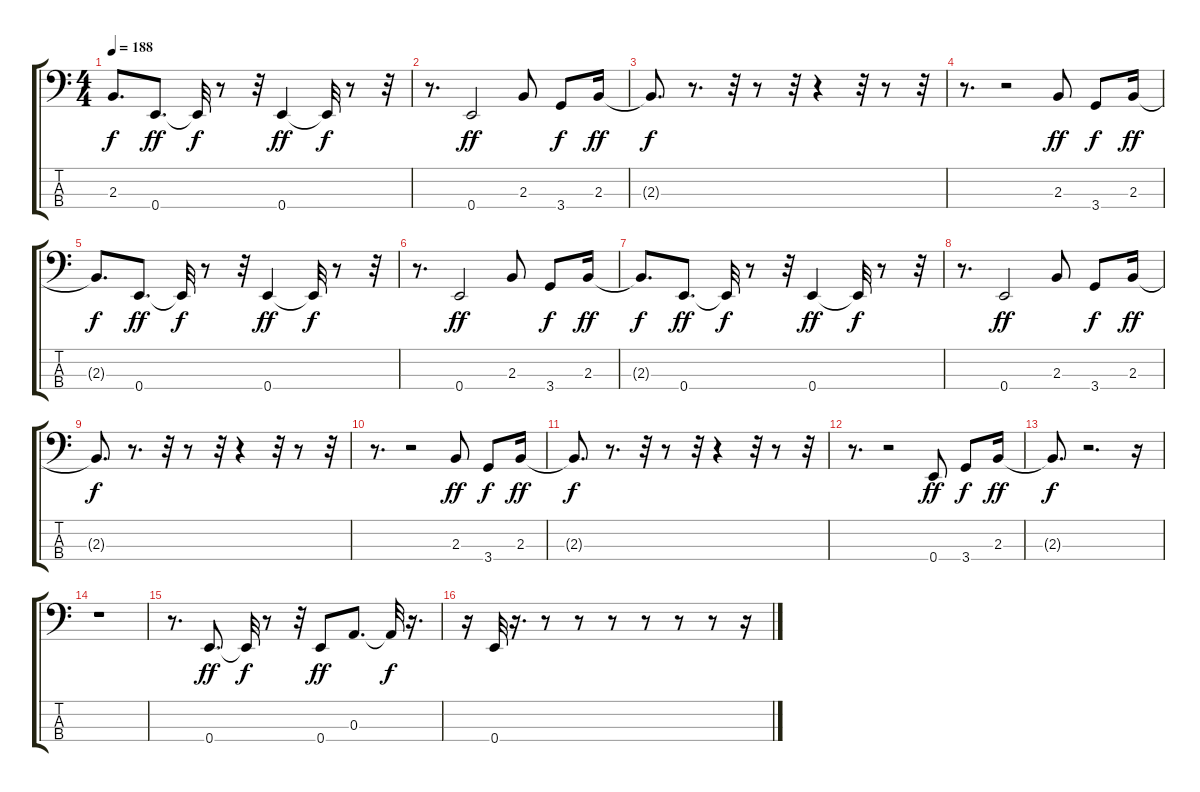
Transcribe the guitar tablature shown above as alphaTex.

\track "" {instrument synthbass1}
\staff {score tabs}
\tuning (G2 D2 A1 E1) {hide}
\ts (4 4)
\tempo 188
\clef f4
\ks c
2.3{t}.8{d dy f} 0.4.8{d dy ff} 0.4{t}.32{dy f} r.8 r.32 0.4.4{dy ff} 0.4{t}.32{dy f} r.8 r.32 |
r.8{d} 0.4.2{dy ff} 2.3.8 3.4.8{dy f} 2.3.16{dy ff} |
2.3{t}.8{d dy f} r.8{d} r.32 r.8 r.32 r.4 r.32 r.8 r.32 |
r.8{d} r.2 2.3.8{dy ff} 3.4.8{dy f} 2.3.16{dy ff} |
2.3{t}.8{d dy f} 0.4.8{d dy ff} 0.4{t}.32{dy f} r.8 r.32 0.4.4{dy ff} 0.4{t}.32{dy f} r.8 r.32 |
r.8{d} 0.4.2{dy ff} 2.3.8 3.4.8{dy f} 2.3.16{dy ff} |
2.3{t}.8{d dy f} 0.4.8{d dy ff} 0.4{t}.32{dy f} r.8 r.32 0.4.4{dy ff} 0.4{t}.32{dy f} r.8 r.32 |
r.8{d} 0.4.2{dy ff} 2.3.8 3.4.8{dy f} 2.3.16{dy ff} |
2.3{t}.8{d dy f} r.8{d} r.32 r.8 r.32 r.4 r.32 r.8 r.32 |
r.8{d} r.2 2.3.8{dy ff} 3.4.8{dy f} 2.3.16{dy ff} |
2.3{t}.8{d dy f} r.8{d} r.32 r.8 r.32 r.4 r.32 r.8 r.32 |
r.8{d} r.2 0.4.8{dy ff} 3.4.8{dy f} 2.3.16{dy ff} |
2.3{t}.8{d dy f} r.2{d} r.16 |
r.1 |
r.8{d} 0.4.8{d dy ff} 0.4{t}.32{dy f} r.8 r.32 0.4.8{dy ff} 0.3.8{d} 0.3{t}.32{dy f} r.16{d} |
r.16 0.4.32 r.16{d} r.8 r.8 r.8 r.8 r.8 r.8 r.16
